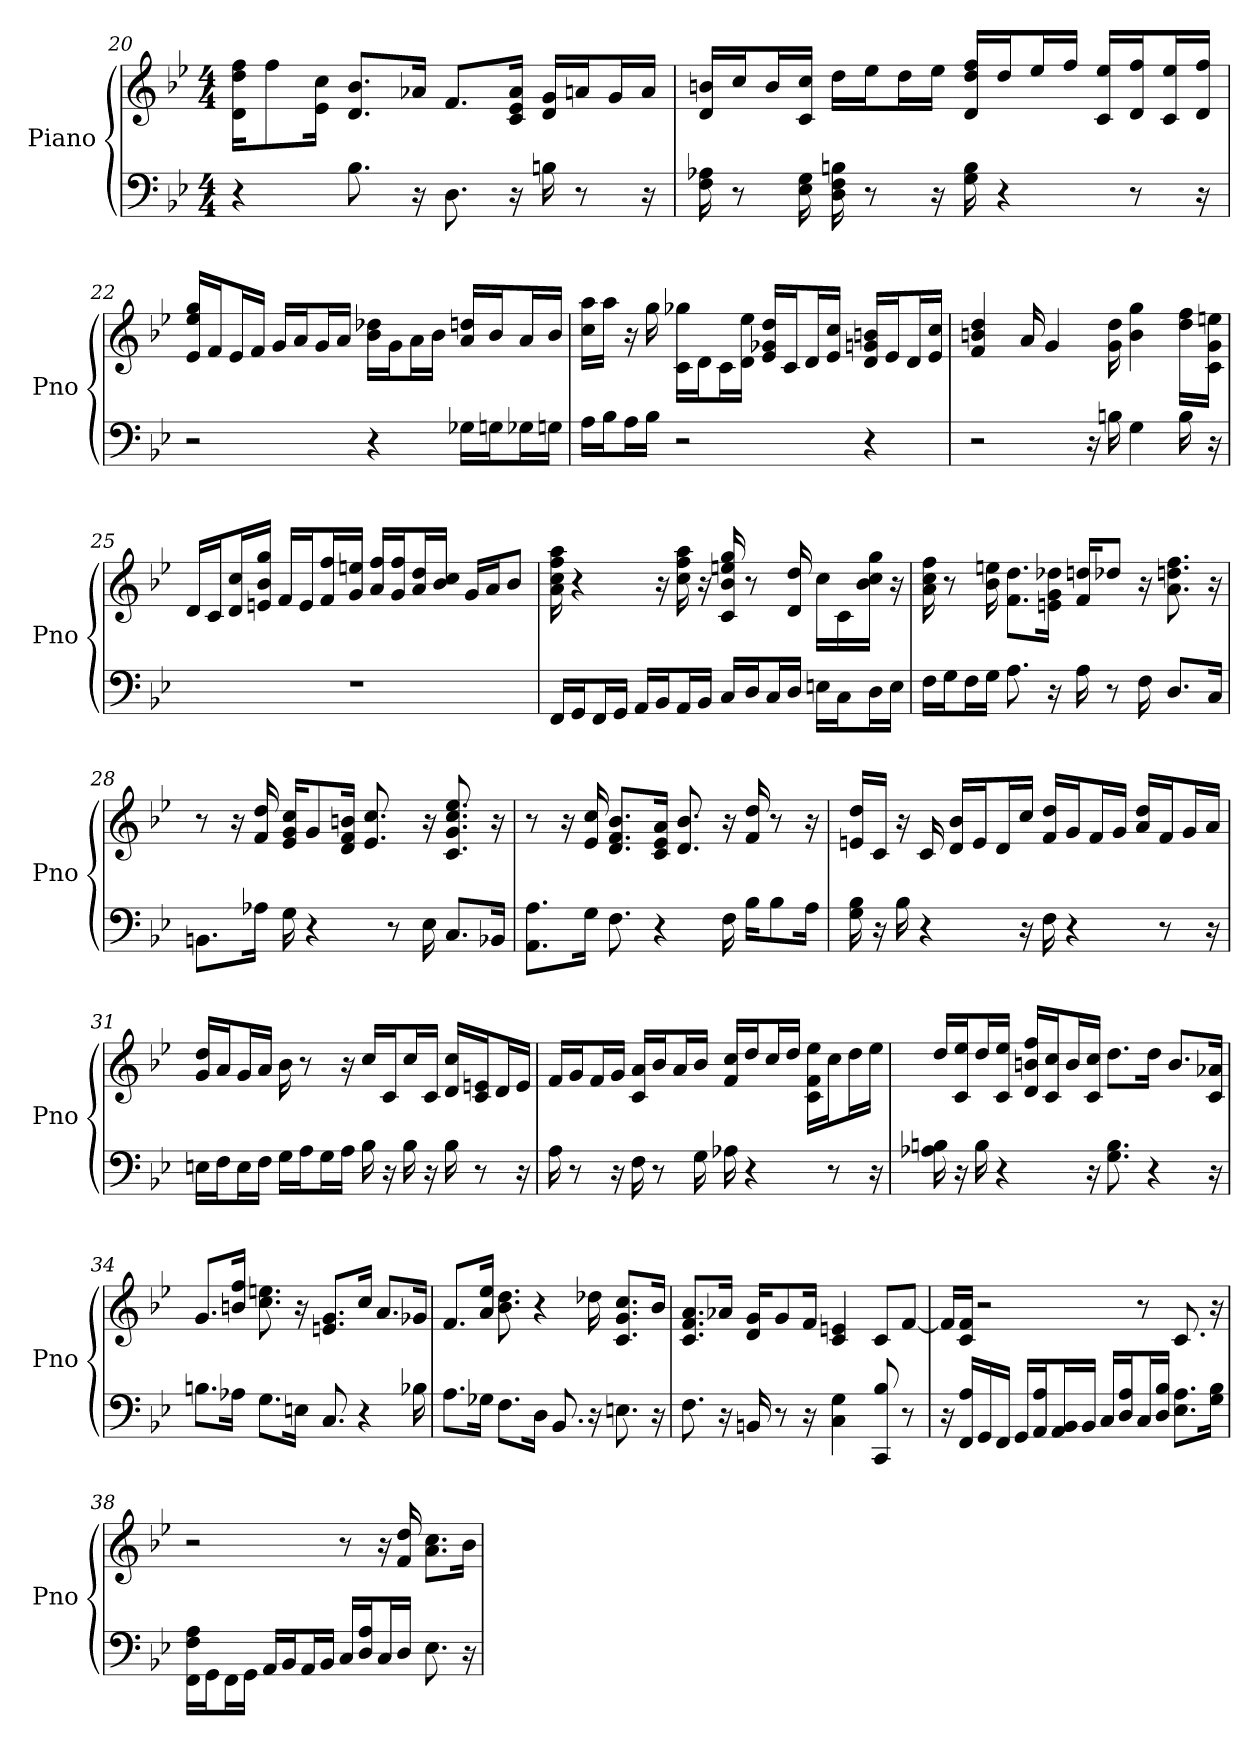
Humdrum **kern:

**kern	**kern
*part1	*part1
*staff2	*staff1
*I"Piano	*
*I'Pno	*
*clefF4	*clefG2
*k[b-e-]	*k[b-e-]
*B-:	*B-:
*M4/4	*M4/4
=20	=20
4r	16ff\ 16d\ 16dd\KL
.	8ff\
.	16e-\ 16cc\Jk
8.B-	8.d/ 8.b-/L
16r	16a-/Jk
8.D	8.f/L
16r	16c/ 16e-/ 16a-/Jk
16B	16d/ 16g/LL
8r	16a/J
.	16g/L
16r	16a/JJ
=21	=21
16F 16A-	16b/ 16d/LL
8r	16cc/J
.	16b/L
16G 16E-	16cc/ 16c/JJ
16D 16F 16B	16dd\LL
8r	16ee-\J
.	16dd\L
16r	16ee-\JJ
16B 16G	16d/ 16dd/ 16ff/LL
4r	16dd/J
.	16ee-/L
.	16ff/JJ
.	16c/ 16ee-/LL
8r	16d/ 16ff/J
.	16ee-/ 16c/L
16r	16d/ 16ff/JJ
=22	=22
2r	16e-/ 16gg/ 16ee-/LL
.	16f/J
.	16e-/L
.	16f/JJ
.	16g/LL
.	16a/J
.	16g/L
.	16a/JJ
4r	16b-\ 16dd-\LL
.	16g\J
.	16a\L
.	16b-\JJ
16G-\LL	16a/ 16dd/LL
16G\J	16b-/J
16G-\L	16a/L
16G\JJ	16b-/JJ
=23	=23
16A\LL	16cc\ 16aa\LL
16B-\J	16aa\JJ
16A\L	16r
16B-\JJ	16gg
2r	16gg-\ 16c\LL
.	16d\J
.	16c\L
.	16ee-\ 16d\JJ
.	16g-/ 16dd/ 16e-/LL
.	16c/J
.	16d/L
.	16e-/ 16cc/JJ
4r	16b/ 16g/ 16d/LL
.	16e-/J
.	16d/L
.	16cc/ 16e-/JJ
=24	=24
2r	4b 4dd 4f
.	16a
.	4g
16r	.
16B	16g 16dd
4G	4gg 4b
16B	16dd\ 16ff\LL
16r	16c\ 16ee\ 16g\JJ
=25	=25
1r	16d/LL
.	16c/J
.	16d/ 16cc/L
.	16e/ 16gg/ 16b-/JJ
.	16f/LL
.	16e/J
.	16f/ 16ff/L
.	16ee/ 16g/JJ
.	16a/ 16ff/LL
.	16g/ 16ff/J
.	16a/ 16dd/L
.	16cc/ 16b-/JJ
.	16g/LL
.	16a/J
.	8b-/J
=26	=26
16FF/LL	16a 16ff 16aa 16cc
16GG/J	4r
16FF/L	.
16GG/JJ	.
16AA/LL	.
16BB-/J	16r
16AA/L	16cc 16ff 16aa
16BB-/JJ	16r
16C/LL	16c 16gg 16b- 16ee
16D/J	8r
16C/L	.
16D/JJ	16dd 16d
16E\LL	16cc\LL
16C\J	16c\
16D\L	16b-\ 16gg\ 16cc\JJ
16E\JJ	16r
=27	=27
16F\LL	16ff 16cc 16a
16G\J	8r
16F\L	.
16G\JJ	16ee 16b-
8.A	8.dd\ 8.f\L
16r	16e\ 16dd-\ 16g\Jk
16A	16f/ 16dd/KL
8r	8dd-/J
16F	16r
8.D/L	8.ff 8.dd 8.a
16C/Jk	16r
=28	=28
8.BB\L	8r
.	16r
16A-\Jk	16f 16dd
16G	16g/ 16cc/ 16e-/KL
4r	8g/
.	16f/ 16b/ 16d/Jk
.	8.cc 8.e-
8r	.
16E-	16r
8.C/L	8.g 8.cc 8.c 8.ee-
16BB-/Jk	16r
=29	=29
8.A\ 8.AA\L	8r
.	16r
16G\Jk	16e- 16cc
8.F	8.b-/ 8.f/ 8.d/L
4r	16e-/ 16c/ 16a/Jk
.	8.b- 8.d
16F	16r
16B-\KL	16dd 16f
8B-\	8r
16A\Jk	16r
=30	=30
16G 16B-	16dd/ 16e/LL
16r	16c/JJ
16B-	16r
4r	16c
.	16d/ 16b-/LL
.	16e/J
.	16d/L
16r	16cc/JJ
16F	16f/ 16dd/LL
4r	16g/J
.	16f/L
.	16g/JJ
.	16a/ 16dd/LL
8r	16f/J
.	16g/L
16r	16a/JJ
=31	=31
16E\LL	16g/ 16dd/LL
16F\J	16a/J
16E\L	16g/L
16F\JJ	16a/JJ
16G\LL	16b-
16A\J	8r
16G\L	.
16A\JJ	16r
16B-	16cc/LL
16r	16c/J
16B-	16cc/L
16r	16c/JJ
16B-	16cc/ 16d/LL
8r	16e/ 16c/J
.	16d/L
16r	16e/JJ
=32	=32
16A	16f/LL
8r	16g/J
.	16f/L
16r	16g/JJ
16F	16a/ 16c/LL
8r	16b-/J
.	16a/L
16G	16b-/JJ
16A-	16f/ 16cc/LL
4r	16dd/J
.	16cc/L
.	16dd/JJ
.	16f\ 16ee-\ 16c\LL
8r	16cc\J
.	16dd\L
16r	16ee-\JJ
=33	=33
16A- 16B	16dd/LL
16r	16ee-/ 16c/J
16B	16dd/L
4r	16ee-/ 16c/JJ
.	16ff/ 16b/ 16d/LL
.	16cc/ 16c/J
.	16b/L
16r	16cc/ 16c/JJ
8.B 8.G	8.dd\L
4r	16dd\Jk
.	8.b/L
16r	16c/ 16a-/Jk
=34	=34
8.B\L	8.g/L
16A-\Jk	16ff/ 16b/Jk
8.G\L	8.cc 8.ee
16E\Jk	16r
8.C	8.e/ 8.g/L
4r	16cc/Jk
.	8.a/L
16B-	16g-/Jk
=35	=35
8.A\L	8.f/L
16G-\Jk	16ee-/ 16a/Jk
8.F\L	8.b- 8.dd
16D\Jk	4r
8.BB-	.
16r	16dd-
8.E	8.g/ 8.cc/ 8.c/L
16r	16b-/Jk
=36	=36
8.F	8.a/ 8.c/ 8.f/L
16r	16a-/Jk
16BB	16d/ 16g/KL
8r	8g/
16r	16f/Jk
4C 4G	4c 4e
8B- 8CC	8c/L
8r	[8f/J
=37	=37
16r	16f/LL]
16FF/ 16A/LL	16f/ 16c/JJ
16GG/	2r
16FF/JJ	.
16GG/LL	.
16AA/ 16A/J	.
16BB-/ 16AA/L	.
16BB-/JJ	.
16C/LL	.
16A/ 16D/J	.
16C/L	8r
16B-/ 16D/JJ	.
8.A\ 8.E-\L	8.c
16B-\ 16G\Jk	16r
=38	=38
16A\ 16F\ 16FF\LL	2r
16GG\J	.
16FF\L	.
16GG\JJ	.
16AA/LL	.
16BB-/J	.
16AA/L	.
16BB-/JJ	.
16C/LL	8r
16D/ 16A/J	.
16C/L	16r
16D/JJ	16dd 16f
8.E-	8.cc\ 8.a\L
16r	16b-\Jk
=	=
*-	*-
